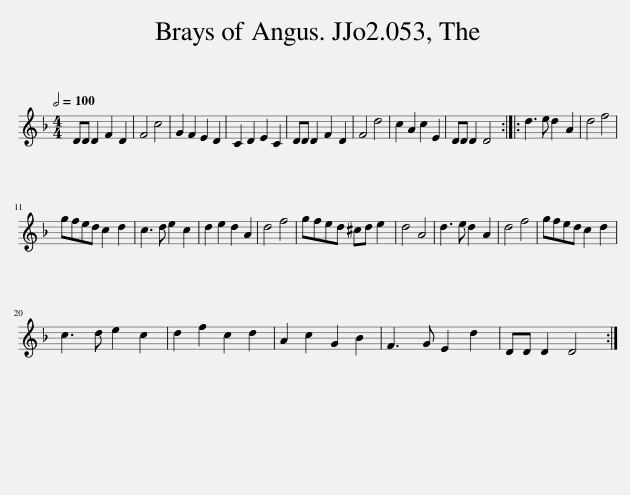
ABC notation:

X:1
L:1/8
Q:1/2=100
M:4/4
I:linebreak $
K:Dmin
V:1 treble
V:1
 DD D2 F2 D2 | F4 c4 | G2 F2 E2 D2 | C2 D2 E2 C2 | DD D2 F2 D2 | %5
 F4 d4 | c2 A2 c2 E2 | DD D2 D4 :: d3 e d2 A2 | d4 f4 |$ %10
 gfed c2 d2 | c3 d e2 c2 | d2 e2 d2 A2 | d4 f4 | gfed ^cd e2 | %15
 d4 A4 | d3 e d2 A2 | d4 f4 | gfed c2 d2 |$ c3 d e2 c2 | %20
 d2 f2 c2 d2 | A2 c2 G2 B2 | F3 G E2 d2 | DD D2 D4 :| %24
